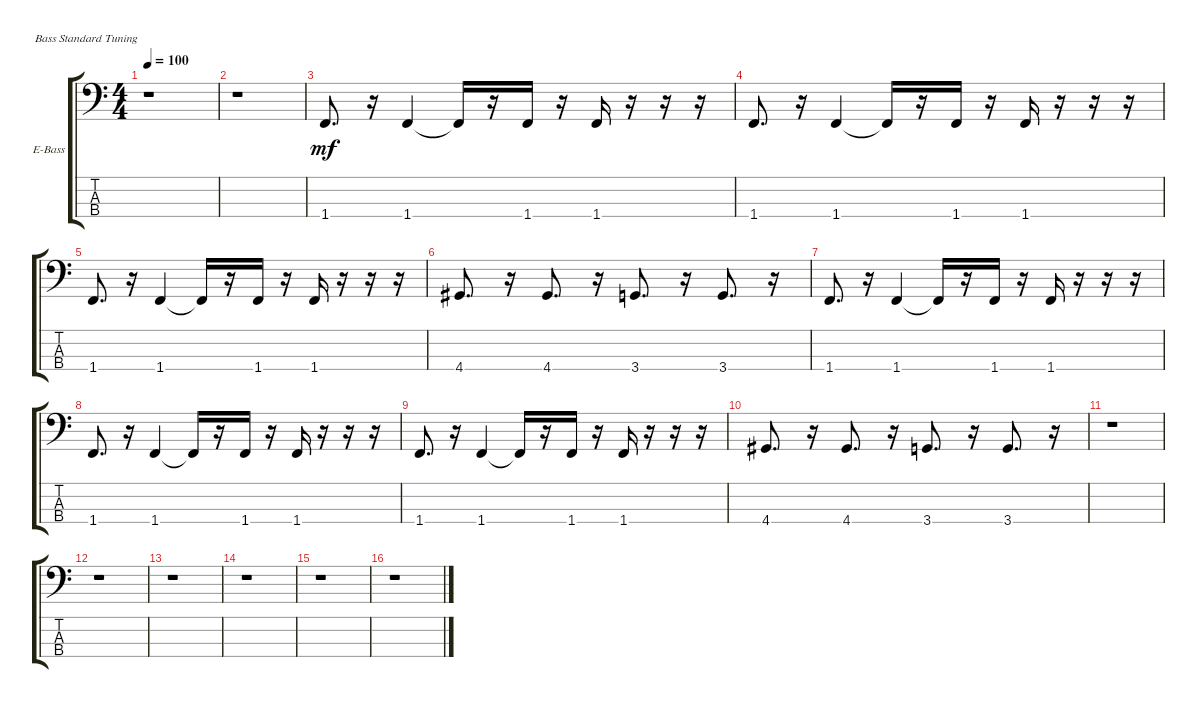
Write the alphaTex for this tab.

\bracketExtendMode groupsimilarinstruments
\firstSystemTrackNameOrientation horizontal
\otherSystemsTrackNameOrientation horizontal
\track ("Staff-1" "E-Bass") {instrument electricbassfinger}
\staff {score tabs}
\tuning (G2 D2 A1 E1)
\ts (4 4)
\tempo 100
\clef f4
\ks c
r.1{dy mf} |
r.1 |
1.4.8{d} r.16 1.4.4 1.4{t}.16 r.16 1.4.16 r.16 1.4.16 r.16 r.16 r.16 |
1.4.8{d} r.16 1.4.4 1.4{t}.16 r.16 1.4.16 r.16 1.4.16 r.16 r.16 r.16 |
1.4.8{d} r.16 1.4.4 1.4{t}.16 r.16 1.4.16 r.16 1.4.16 r.16 r.16 r.16 |
4.4.8{d} r.16 4.4.8{d} r.16 3.4.8{d} r.16 3.4.8{d} r.16 |
1.4.8{d} r.16 1.4.4 1.4{t}.16 r.16 1.4.16 r.16 1.4.16 r.16 r.16 r.16 |
1.4.8{d} r.16 1.4.4 1.4{t}.16 r.16 1.4.16 r.16 1.4.16 r.16 r.16 r.16 |
1.4.8{d} r.16 1.4.4 1.4{t}.16 r.16 1.4.16 r.16 1.4.16 r.16 r.16 r.16 |
4.4.8{d} r.16 4.4.8{d} r.16 3.4.8{d} r.16 3.4.8{d} r.16 |
r.1 |
r.1 |
r.1 |
r.1 |
r.1 |
r.1
